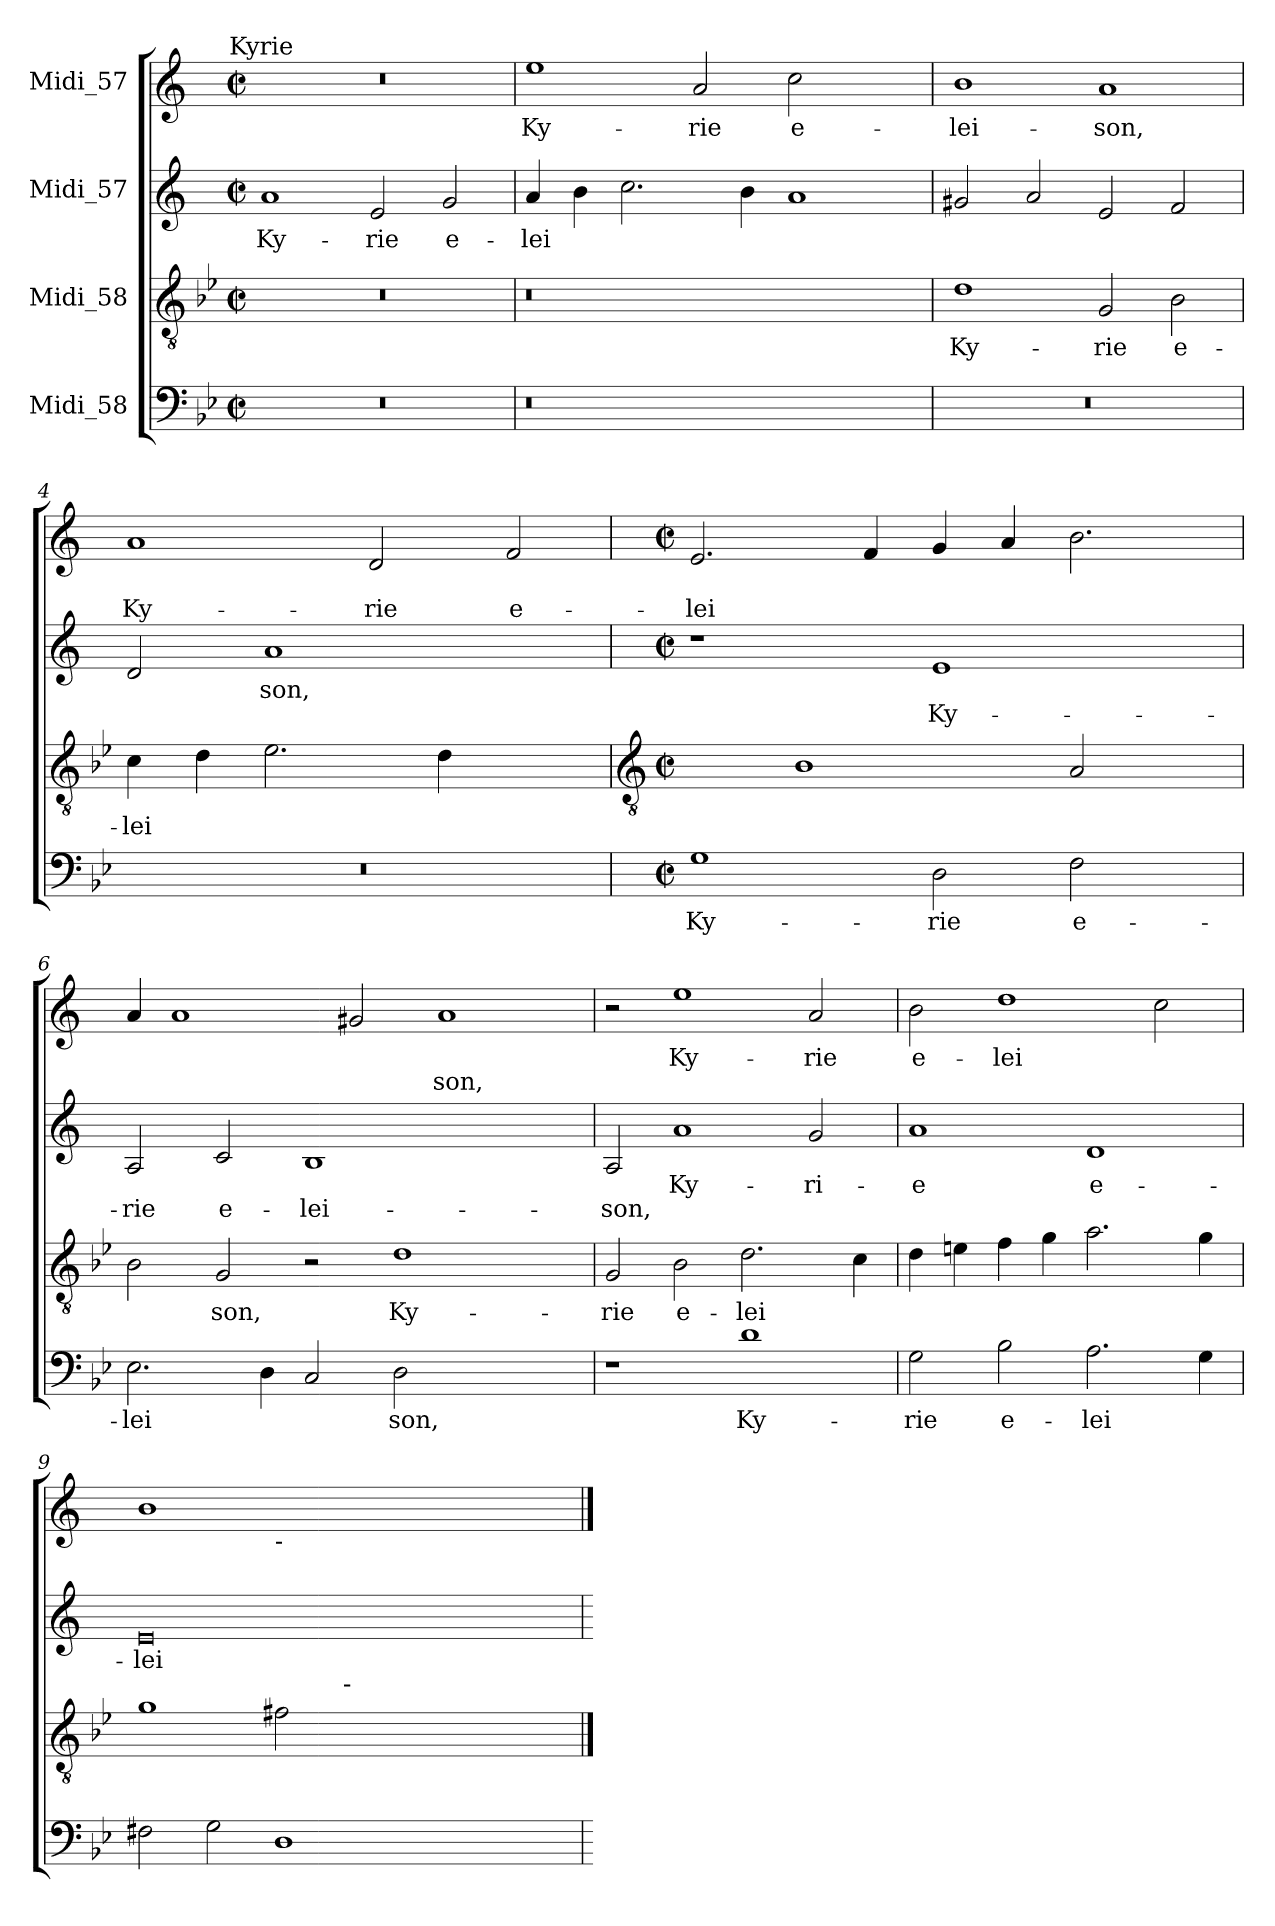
**kern	**text	**kern	**text	**kern	**text	**text	**kern	**text	**text
*part4	*part4	*part3	*part3	*part2	*part2	*part2	*part1	*part1	*part1
*staff4	*staff4	*staff3	*staff3	*staff2	*staff2	*staff2	*staff1	*staff1	*staff1
*I"Midi_58	*	*I"Midi_58	*	*I"Midi_57	*	*	*I"Midi_57	*	*
*clefF4	*	*clefGv2	*	*clefG2	*	*	*clefG2	*	*
*	*	*	*	*ITrd1c2	*	*	*ITrd1c2	*	*
*k[b-e-]	*	*k[b-e-]	*	*k[b-e-]	*	*	*k[b-e-]	*	*
*B-:	*	*B-:	*	*B-:	*	*	*B-:	*	*
*M4/2	*	*M4/2	*	*M4/2	*	*	*M4/2	*	*
*met(c|)	*	*met(c|)	*	*met(c|)	*	*	*met(c|)	*	*
=1	=1	=1	=1	=1	=1	=1	=1	=1	=1
!	!	!	!	!	!	!	!LO:TX:a:cj:t=Kyrie	!	!
!	!	!	!	!	!LO:LY:b	!	!	!	!
0r	.	0r	.	1g	Ky-	.	0r	.	.
!	!	!	!	!	!LO:LY:b	!	!	!	!
.	.	.	.	2d	-rie	.	.	.	.
!	!	!	!	!	!LO:LY:b	!	!	!	!
.	.	.	.	2f	e-	.	.	.	.
=2	=2	=2	=2	=2	=2	=2	=2	=2	=2
!	!	!	!	!	!LO:LY:b	!	!	!LO:LY:b	!
0r	.	0r	.	4g	-lei	.	1dd	Ky-	.
.	.	.	.	4a	.	.	.	.	.
.	.	.	.	2.b-	.	.	.	.	.
!	!	!	!	!	!	!	!	!LO:LY:b	!
.	.	.	.	.	.	.	2g	-rie	.
.	.	.	.	4a	.	.	.	.	.
!	!	!	!	!	!	!	!	!LO:LY:b	!
.	.	.	.	1g	.	.	2b-	e-	.
2ryy	.	2ryy	.	.	.	.	2ryy	.	.
=3	=3	=3	=3	=3	=3	=3	=3	=3	=3
!	!	!	!LO:LY:b	!	!	!	!	!LO:LY:b	!
0r	.	1d	Ky-	2f#X	.	.	1a	-lei-	.
.	.	.	.	2g	.	.	.	.	.
!	!	!	!LO:LY:b	!	!	!	!	!LO:LY:b	!
.	.	2G	-rie	2d	.	.	1g	-son,	.
!	!	!	!LO:LY:b	!	!	!	!	!	!
.	.	2B-	e-	2e-	.	.	.	.	.
=4	=4	=4	=4	=4	=4	=4	=4	=4	=4
!	!	!	!LO:LY:b	!	!	!	!	!	!LO:LY:b
0r	.	4c	-lei	2c	.	.	1g	.	Ky-
.	.	4d	.	.	.	.	.	.	.
!	!	!	!	!	!LO:LY:b	!	!	!	!
.	.	2.e-	.	1g	son,	.	.	.	.
!	!	!	!	!	!	!	!	!	!LO:LY:b
.	.	.	.	.	.	.	2c	.	-rie
.	.	4d	.	.	.	.	.	.	.
!	!	!	!	!	!	!	!	!	!LO:LY:b
.	.	[2cyy	.	2ryy	.	.	2e-	.	e-
!!LO:LB:g=z
=5	=5	=5	=5	=5	=5	=5	=5	=5	=5
*	*	*clefGv2	*	*	*	*	*	*	*
*M4/2	*	*M4/2	*	*M4/2	*	*	*M4/2	*	*
*met(c|)	*	*met(c|)	*	*met(c|)	*	*	*met(c|)	*	*
!	!LO:LY:b	!	!	!	!	!	!	!	!LO:LY:b
1G	Ky-	2cyy]	.	1r	.	.	2.d	.	-lei
.	.	1B-	.	.	.	.	.	.	.
.	.	.	.	.	.	.	4e-	.	.
!	!LO:LY:b	!	!	!	!	!LO:LY:b	!	!	!
2D	-rie	.	.	1d	.	Ky-	4f	.	.
.	.	.	.	.	.	.	4g	.	.
!	!LO:LY:b	!	!	!	!	!	!	!	!
2F	e-	2A	.	.	.	.	2.a	.	.
4ryy	.	4ryy	.	4ryy	.	.	.	.	.
=6	=6	=6	=6	=6	=6	=6	=6	=6	=6
!	!LO:LY:b	!	!	!	!	!LO:LY:b	!	!	!
2.E-	-lei	2B-	.	2G	.	-rie	4g	.	.
.	.	.	.	.	.	.	1g	.	.
!	!	!	!LO:LY:b	!	!	!LO:LY:b	!	!	!
.	.	2G	son,	2B-	.	e-	.	.	.
4D	.	.	.	.	.	.	.	.	.
!	!	!	!	!	!	!LO:LY:b	!	!	!
2C	.	2r	.	1A	.	-lei-	.	.	.
.	.	.	.	.	.	.	2f#X	.	.
!	!LO:LY:b	!	!LO:LY:b	!	!	!	!	!	!
2D	son,	1d	Ky-	.	.	.	.	.	.
!	!	!	!	!	!	!	!	!	!LO:LY:b
.	.	.	.	.	.	.	1g	.	son,
2.ryy	.	.	.	2.ryy	.	.	.	.	.
.	.	4ryy	.	.	.	.	.	.	.
=7	=7	=7	=7	=7	=7	=7	=7	=7	=7
!	!	!	!LO:LY:b	!	!	!LO:LY:b	!	!	!
1r	.	2G	-rie	2G	.	-son,	2r	.	.
!	!	!	!LO:LY:b	!	!LO:LY:b	!	!	!LO:LY:b	!
.	.	2B-	e-	1g	Ky-	.	1dd	Ky-	.
!	!LO:LY:b	!	!LO:LY:b	!	!	!	!	!	!
1d	Ky-	2.d	-lei	.	.	.	.	.	.
!	!	!	!	!	!LO:LY:b	!	!	!LO:LY:b	!
.	.	.	.	2f	-ri-	.	2g	-rie	.
.	.	4c	.	.	.	.	.	.	.
=8	=8	=8	=8	=8	=8	=8	=8	=8	=8
!	!LO:LY:b	!	!	!	!LO:LY:b	!	!	!LO:LY:b	!
2G	-rie	4d	.	1g	-e	.	2a	e-	.
.	.	4en	.	.	.	.	.	.	.
!	!LO:LY:b	!	!	!	!	!	!	!LO:LY:b	!
2B-	e-	4f	.	.	.	.	1cc	-lei	.
.	.	4g	.	.	.	.	.	.	.
!	!LO:LY:b	!	!	!	!LO:LY:b	!	!	!	!
2.A	-lei	2.a	.	1c	e-	.	.	.	.
.	.	.	.	.	.	.	2b-	.	.
4G	.	4g	.	.	.	.	.	.	.
=9	=9	=9	=9	=9	=9	=9	=9	=9	=9
!	!	!	!	!	!LO:LY:b	!	!	!	!
2F#X	.	1g	.	0d	-lei	.	1a	.	.
2G	.	.	.	.	.	.	.	.	.
!	!	!	!	!	!	!	!LO:TX:b:t=-	!	!
!	!	!	!	!	!	!	!	!LO:LY:b	!
1D	.	2f#X	.	.	.	.	0bnyy	son.	.
!	!	!LO:TX:a:t=-	!	!	!	!	!	!	!
!	!	!	!LO:LY:b	!	!	!	!	!	!
.	.	0gyy	son.	.	.	.	.	.	.
1.ryy	.	.	.	1.ryy	.	.	.	.	.
.	.	.	.	.	.	.	2ryy	.	.
=	==	==	==	=	==	==	==	==	==
*-	*-	*-	*-	*-	*-	*-	*-	*-	*-
